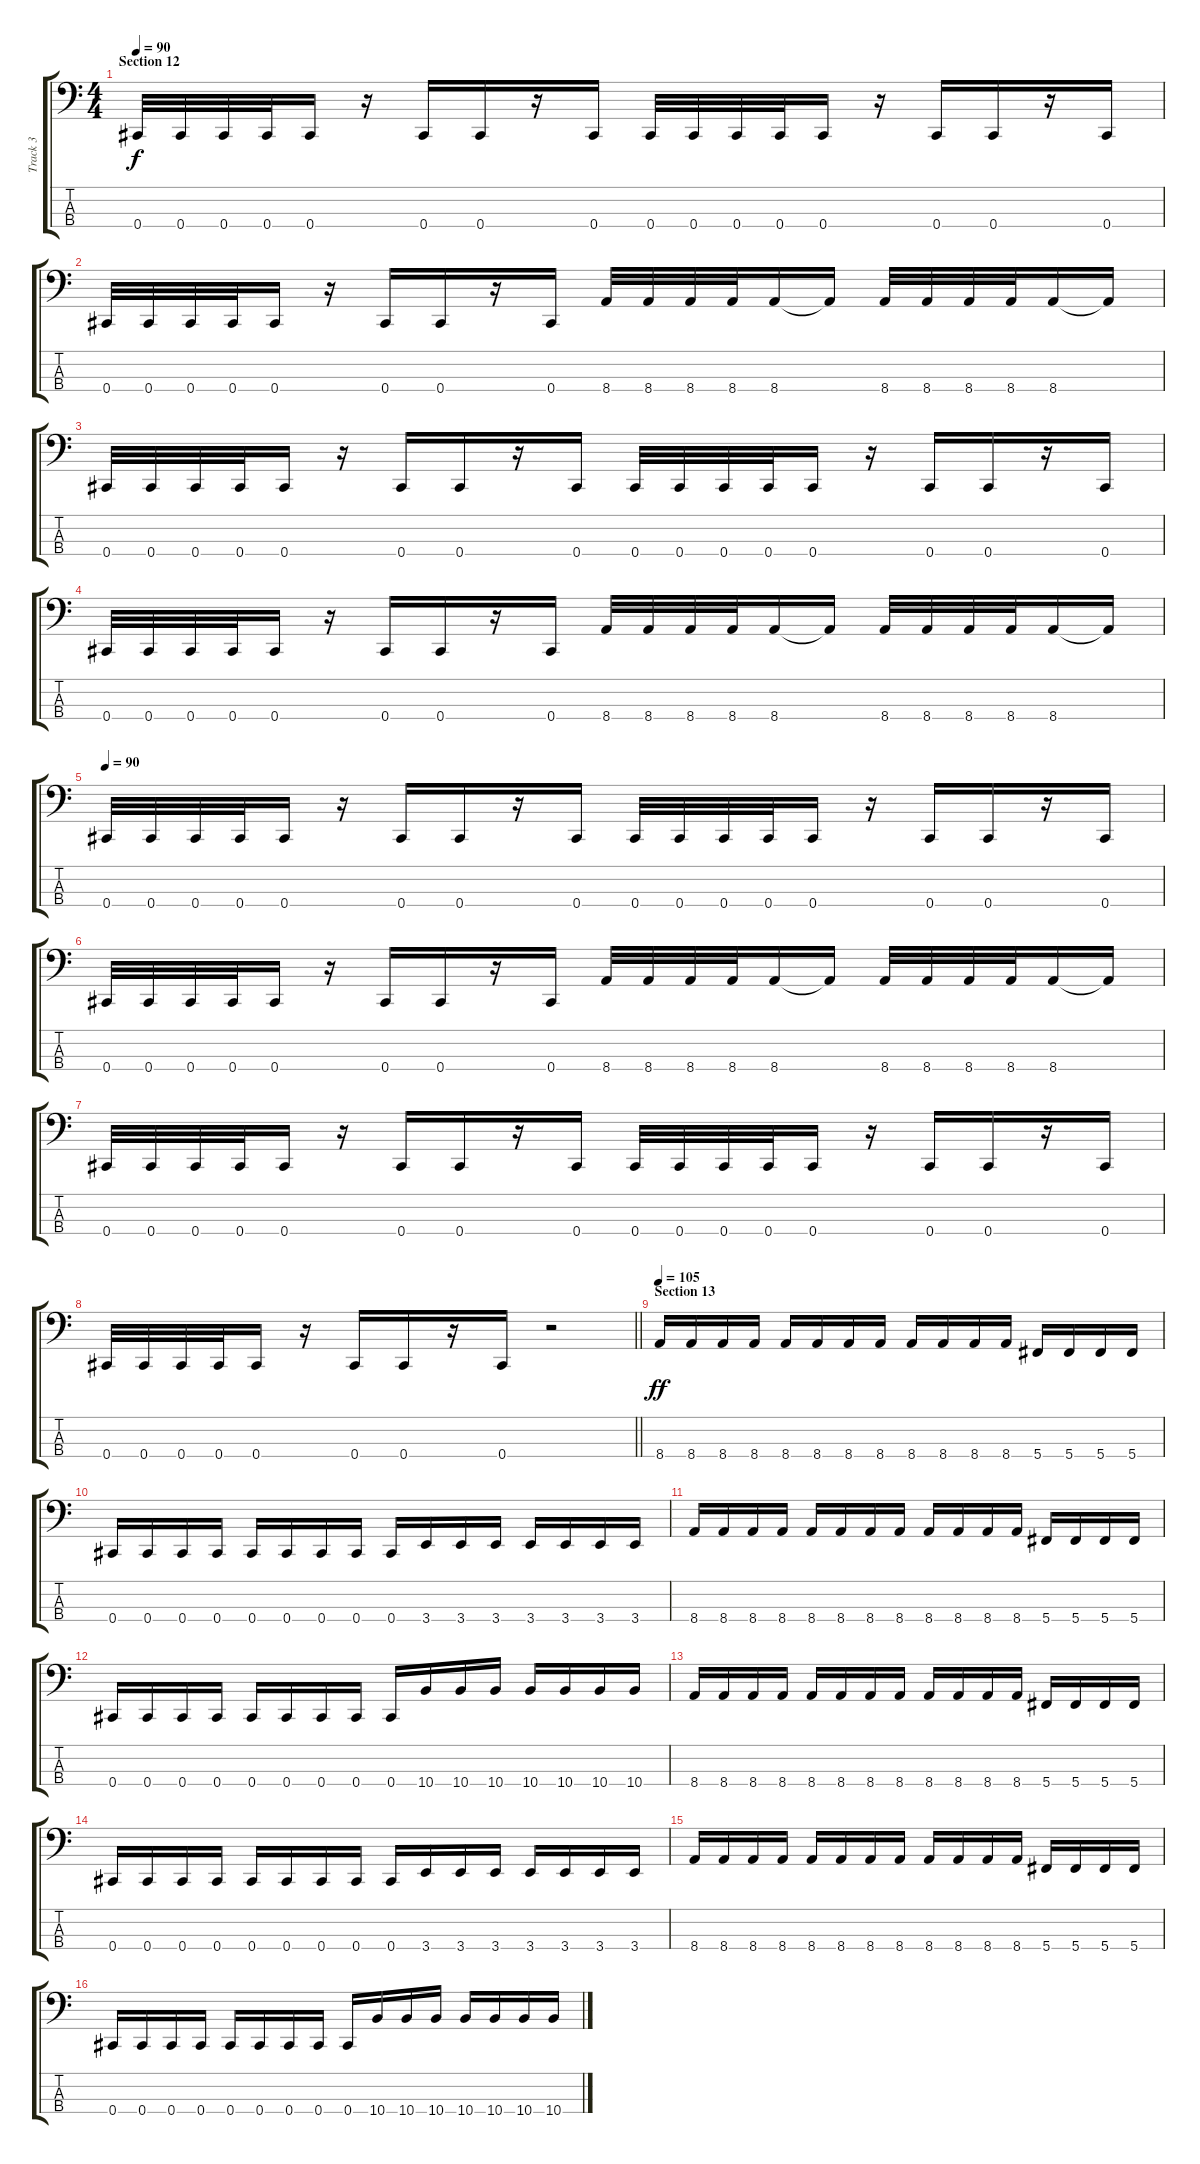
\track ("Track 3" "Track 3") {instrument electricbasspick}
\staff {score tabs}
\tuning (Gb2 Db2 Ab1 Db1) {hide}
\ts (4 4)
\section ("" "Section 12")
\tempo 90
\clef f4
\ks c
0.4.32{dy f} 0.4.32 0.4.32 0.4.32 0.4.16 r.16 0.4.16 0.4.16 r.16 0.4.16 0.4.32 0.4.32 0.4.32 0.4.32 0.4.16 r.16 0.4.16 0.4.16 r.16 0.4.16 |
0.4.32 0.4.32 0.4.32 0.4.32 0.4.16 r.16 0.4.16 0.4.16 r.16 0.4.16 8.4.32 8.4.32 8.4.32 8.4.32 8.4.16 8.4{t}.16 8.4.32 8.4.32 8.4.32 8.4.32 8.4.16 8.4{t}.16 |
0.4.32 0.4.32 0.4.32 0.4.32 0.4.16 r.16 0.4.16 0.4.16 r.16 0.4.16 0.4.32 0.4.32 0.4.32 0.4.32 0.4.16 r.16 0.4.16 0.4.16 r.16 0.4.16 |
0.4.32 0.4.32 0.4.32 0.4.32 0.4.16 r.16 0.4.16 0.4.16 r.16 0.4.16 8.4.32 8.4.32 8.4.32 8.4.32 8.4.16 8.4{t}.16 8.4.32 8.4.32 8.4.32 8.4.32 8.4.16 8.4{t}.16 |
\tempo 90
0.4.32 0.4.32 0.4.32 0.4.32 0.4.16 r.16 0.4.16 0.4.16 r.16 0.4.16 0.4.32 0.4.32 0.4.32 0.4.32 0.4.16 r.16 0.4.16 0.4.16 r.16 0.4.16 |
0.4.32 0.4.32 0.4.32 0.4.32 0.4.16 r.16 0.4.16 0.4.16 r.16 0.4.16 8.4.32 8.4.32 8.4.32 8.4.32 8.4.16 8.4{t}.16 8.4.32 8.4.32 8.4.32 8.4.32 8.4.16 8.4{t}.16 |
0.4.32 0.4.32 0.4.32 0.4.32 0.4.16 r.16 0.4.16 0.4.16 r.16 0.4.16 0.4.32 0.4.32 0.4.32 0.4.32 0.4.16 r.16 0.4.16 0.4.16 r.16 0.4.16 |
\barLineRight lightlight
0.4.32 0.4.32 0.4.32 0.4.32 0.4.16 r.16 0.4.16 0.4.16 r.16 0.4.16 r.2 |
\section ("" "Section 13")
\tempo 105
8.4.16{dy ff} 8.4.16 8.4.16 8.4.16 8.4.16 8.4.16 8.4.16 8.4.16 8.4.16 8.4.16 8.4.16 8.4.16 5.4.16 5.4.16 5.4.16 5.4.16 |
0.4.16 0.4.16 0.4.16 0.4.16 0.4.16 0.4.16 0.4.16 0.4.16 0.4.16 3.4.16 3.4.16 3.4.16 3.4.16 3.4.16 3.4.16 3.4.16 |
8.4.16 8.4.16 8.4.16 8.4.16 8.4.16 8.4.16 8.4.16 8.4.16 8.4.16 8.4.16 8.4.16 8.4.16 5.4.16 5.4.16 5.4.16 5.4.16 |
0.4.16 0.4.16 0.4.16 0.4.16 0.4.16 0.4.16 0.4.16 0.4.16 0.4.16 10.4.16 10.4.16 10.4.16 10.4.16 10.4.16 10.4.16 10.4.16 |
8.4.16 8.4.16 8.4.16 8.4.16 8.4.16 8.4.16 8.4.16 8.4.16 8.4.16 8.4.16 8.4.16 8.4.16 5.4.16 5.4.16 5.4.16 5.4.16 |
0.4.16 0.4.16 0.4.16 0.4.16 0.4.16 0.4.16 0.4.16 0.4.16 0.4.16 3.4.16 3.4.16 3.4.16 3.4.16 3.4.16 3.4.16 3.4.16 |
8.4.16 8.4.16 8.4.16 8.4.16 8.4.16 8.4.16 8.4.16 8.4.16 8.4.16 8.4.16 8.4.16 8.4.16 5.4.16 5.4.16 5.4.16 5.4.16 |
0.4.16 0.4.16 0.4.16 0.4.16 0.4.16 0.4.16 0.4.16 0.4.16 0.4.16 10.4.16 10.4.16 10.4.16 10.4.16 10.4.16 10.4.16 10.4.16
